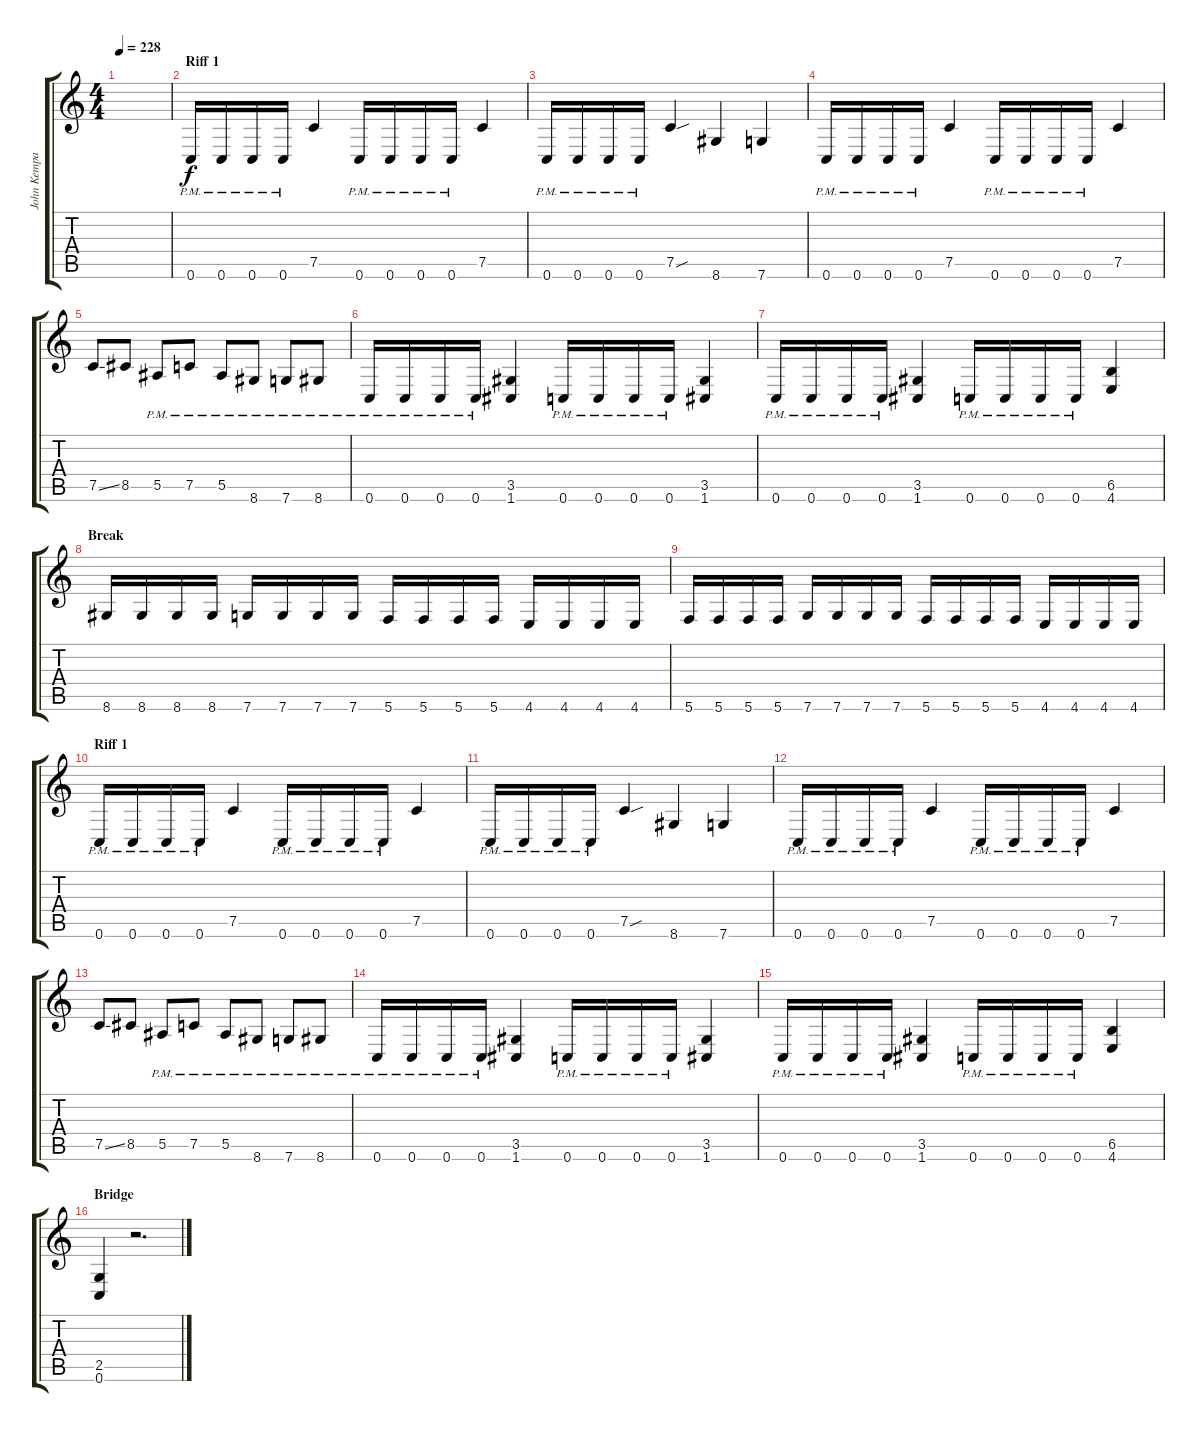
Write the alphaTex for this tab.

\track ("John Kempainen (Guitar)" "John Kempa") {instrument overdrivenguitar}
\staff {score tabs}
\tuning (C4 G3 Eb3 Bb2 F2 C2) {hide}
\ts (4 4)
\tempo 228
\clef g2
\ks c
|
\section ("" "Riff 1")
0.6{pm}.16 0.6{pm}.16 0.6{pm}.16 0.6{pm}.16 7.5.4 0.6{pm}.16 0.6{pm}.16 0.6{pm}.16 0.6{pm}.16 7.5.4 |
0.6{pm}.16 0.6{pm}.16 0.6{pm}.16 0.6{pm}.16 7.5{sou}.4 8.6.4 7.6.4 |
0.6{pm}.16 0.6{pm}.16 0.6{pm}.16 0.6{pm}.16 7.5.4 0.6{pm}.16 0.6{pm}.16 0.6{pm}.16 0.6{pm}.16 7.5.4 |
7.5{ss}.8 8.5.8 5.5{pm}.8 7.5{pm}.8 5.5{pm}.8 8.6{pm}.8 7.6{pm}.8 8.6{pm}.8 |
0.6{pm}.16 0.6{pm}.16 0.6{pm}.16 0.6{pm}.16 (3.5 1.6).4 0.6{pm}.16 0.6{pm}.16 0.6{pm}.16 0.6{pm}.16 (3.5 1.6).4 |
0.6{pm}.16 0.6{pm}.16 0.6{pm}.16 0.6{pm}.16 (3.5 1.6).4 0.6{pm}.16 0.6{pm}.16 0.6{pm}.16 0.6{pm}.16 (6.5 4.6).4 |
\section ("" "Break")
8.6.16 8.6.16 8.6.16 8.6.16 7.6.16 7.6.16 7.6.16 7.6.16 5.6.16 5.6.16 5.6.16 5.6.16 4.6.16 4.6.16 4.6.16 4.6.16 |
5.6.16 5.6.16 5.6.16 5.6.16 7.6.16 7.6.16 7.6.16 7.6.16 5.6.16 5.6.16 5.6.16 5.6.16 4.6.16 4.6.16 4.6.16 4.6.16 |
\section ("" "Riff 1")
0.6{pm}.16 0.6{pm}.16 0.6{pm}.16 0.6{pm}.16 7.5.4 0.6{pm}.16 0.6{pm}.16 0.6{pm}.16 0.6{pm}.16 7.5.4 |
0.6{pm}.16 0.6{pm}.16 0.6{pm}.16 0.6{pm}.16 7.5{sou}.4 8.6.4 7.6.4 |
0.6{pm}.16 0.6{pm}.16 0.6{pm}.16 0.6{pm}.16 7.5.4 0.6{pm}.16 0.6{pm}.16 0.6{pm}.16 0.6{pm}.16 7.5.4 |
7.5{ss}.8 8.5.8 5.5{pm}.8 7.5{pm}.8 5.5{pm}.8 8.6{pm}.8 7.6{pm}.8 8.6{pm}.8 |
0.6{pm}.16 0.6{pm}.16 0.6{pm}.16 0.6{pm}.16 (3.5 1.6).4 0.6{pm}.16 0.6{pm}.16 0.6{pm}.16 0.6{pm}.16 (3.5 1.6).4 |
0.6{pm}.16 0.6{pm}.16 0.6{pm}.16 0.6{pm}.16 (3.5 1.6).4 0.6{pm}.16 0.6{pm}.16 0.6{pm}.16 0.6{pm}.16 (6.5 4.6).4 |
\section ("" "Bridge")
(2.5 0.6).4 r.2{d}
